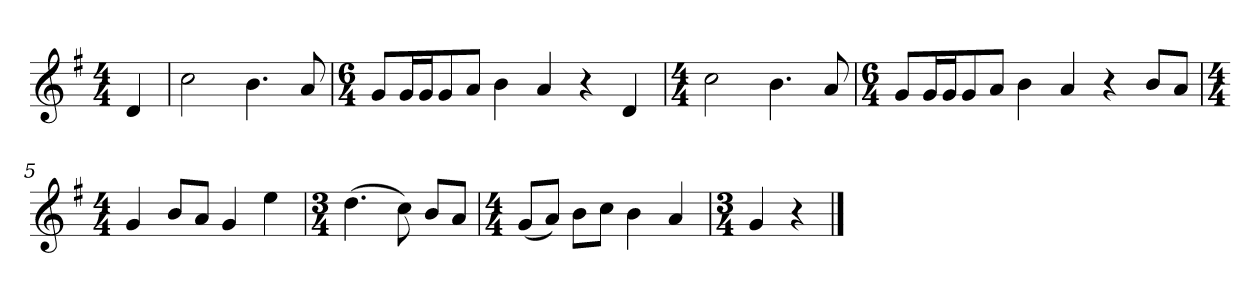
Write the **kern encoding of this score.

**kern
*part1
*staff1
*k[f#]
*M4/4
*MM120
=
4d
=1
2cc
4.b
8a
=2
*M6/4
8gL
16gL
16gJ
8g
8aJ
4b
4a
4r
4d
=3
*M4/4
2cc
4.b
8a
=4
*M6/4
8gL
16gL
16gJ
8g
8aJ
4b
4a
4r
8bL
8aJ
=5
*M4/4
4g
8bL
8aJ
4g
4ee
=6
*M3/4
(4.dd
8cc)
8bL
8aJ
=7
*M4/4
(8gL
8aJ)
8bL
8ccJ
4b
4a
=8
*M3/4
4g
4r
==
*-
